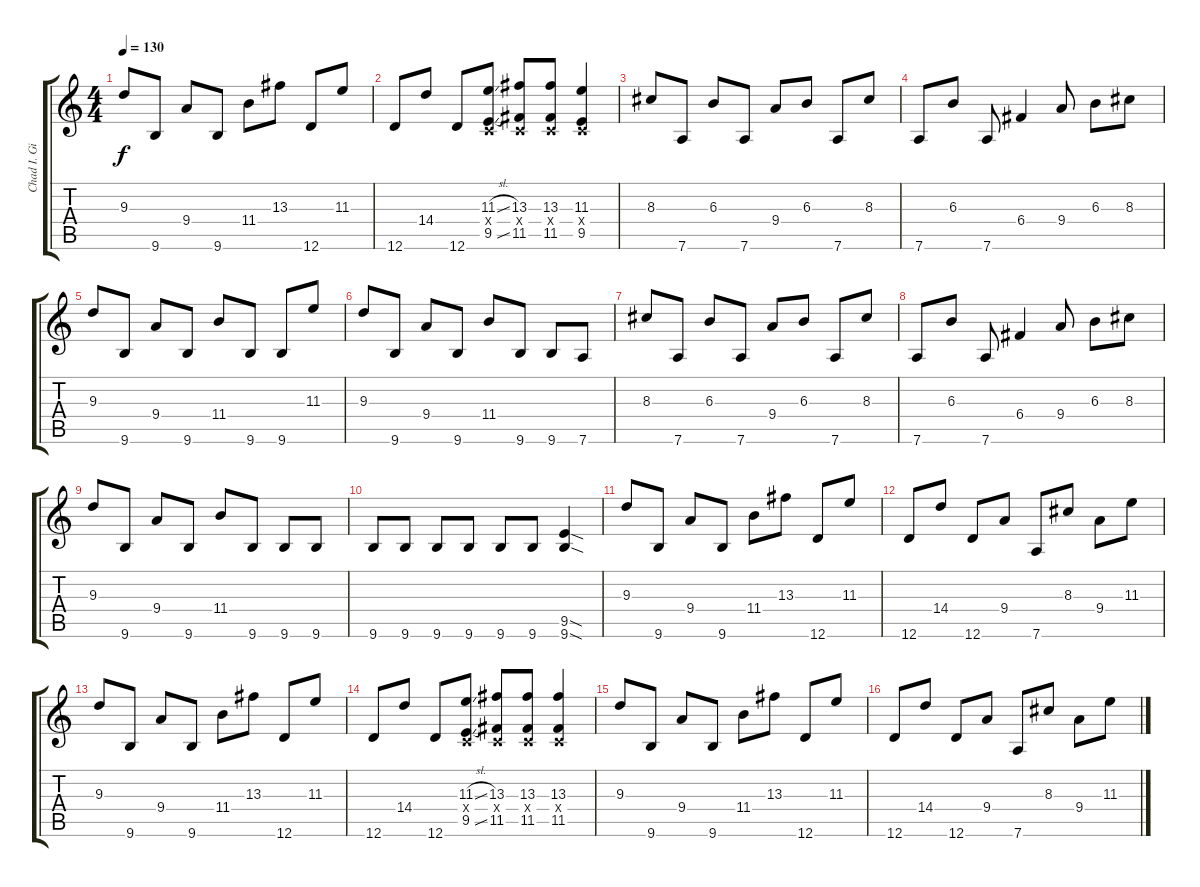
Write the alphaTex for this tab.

\track ("Chad I. Ginsburg" "Chad I. Gi") {instrument distortionguitar}
\staff {score tabs}
\tuning (D4 A3 F3 C3 G2 D2) {hide}
\ts (4 4)
\tempo 130
\clef g2
\ks c
9.3.8{dy f} 9.6.8 9.4.8 9.6.8 11.4.8 13.3.8 12.6.8 11.3.8 |
12.6.8 14.4.8 12.6.8 (11.3{sl} 0.4{x} 9.5{sl}).8 (13.3 0.4{x} 11.5).8 (13.3 0.4{x} 11.5).8 (11.3 0.4{x} 9.5).4 |
8.3.8 7.6.8 6.3.8 7.6.8 9.4.8 6.3.8 7.6.8 8.3.8 |
7.6.8 6.3.8 7.6.8 6.4.4 9.4.8 6.3.8 8.3.8 |
9.3.8 9.6.8 9.4.8 9.6.8 11.4.8 9.6.8 9.6.8 11.3.8 |
9.3.8 9.6.8 9.4.8 9.6.8 11.4.8 9.6.8 9.6.8 7.6.8 |
8.3.8 7.6.8 6.3.8 7.6.8 9.4.8 6.3.8 7.6.8 8.3.8 |
7.6.8 6.3.8 7.6.8 6.4.4 9.4.8 6.3.8 8.3.8 |
9.3.8 9.6.8 9.4.8 9.6.8 11.4.8 9.6.8 9.6.8 9.6.8 |
9.6.8 9.6.8 9.6.8 9.6.8 9.6.8 9.6.8 (9.5{sod} 9.6{sod}).4 |
9.3.8 9.6.8 9.4.8 9.6.8 11.4.8 13.3.8 12.6.8 11.3.8 |
12.6.8 14.4.8 12.6.8 9.4.8 7.6.8 8.3.8 9.4.8 11.3.8 |
9.3.8 9.6.8 9.4.8 9.6.8 11.4.8 13.3.8 12.6.8 11.3.8 |
12.6.8 14.4.8 12.6.8 (11.3{sl} 0.4{x} 9.5{sl}).8 (13.3 0.4{x} 11.5).8 (13.3 0.4{x} 11.5).8 (13.3 0.4{x} 11.5).4 |
9.3.8 9.6.8 9.4.8 9.6.8 11.4.8 13.3.8 12.6.8 11.3.8 |
12.6.8 14.4.8 12.6.8 9.4.8 7.6.8 8.3.8 9.4.8 11.3.8
